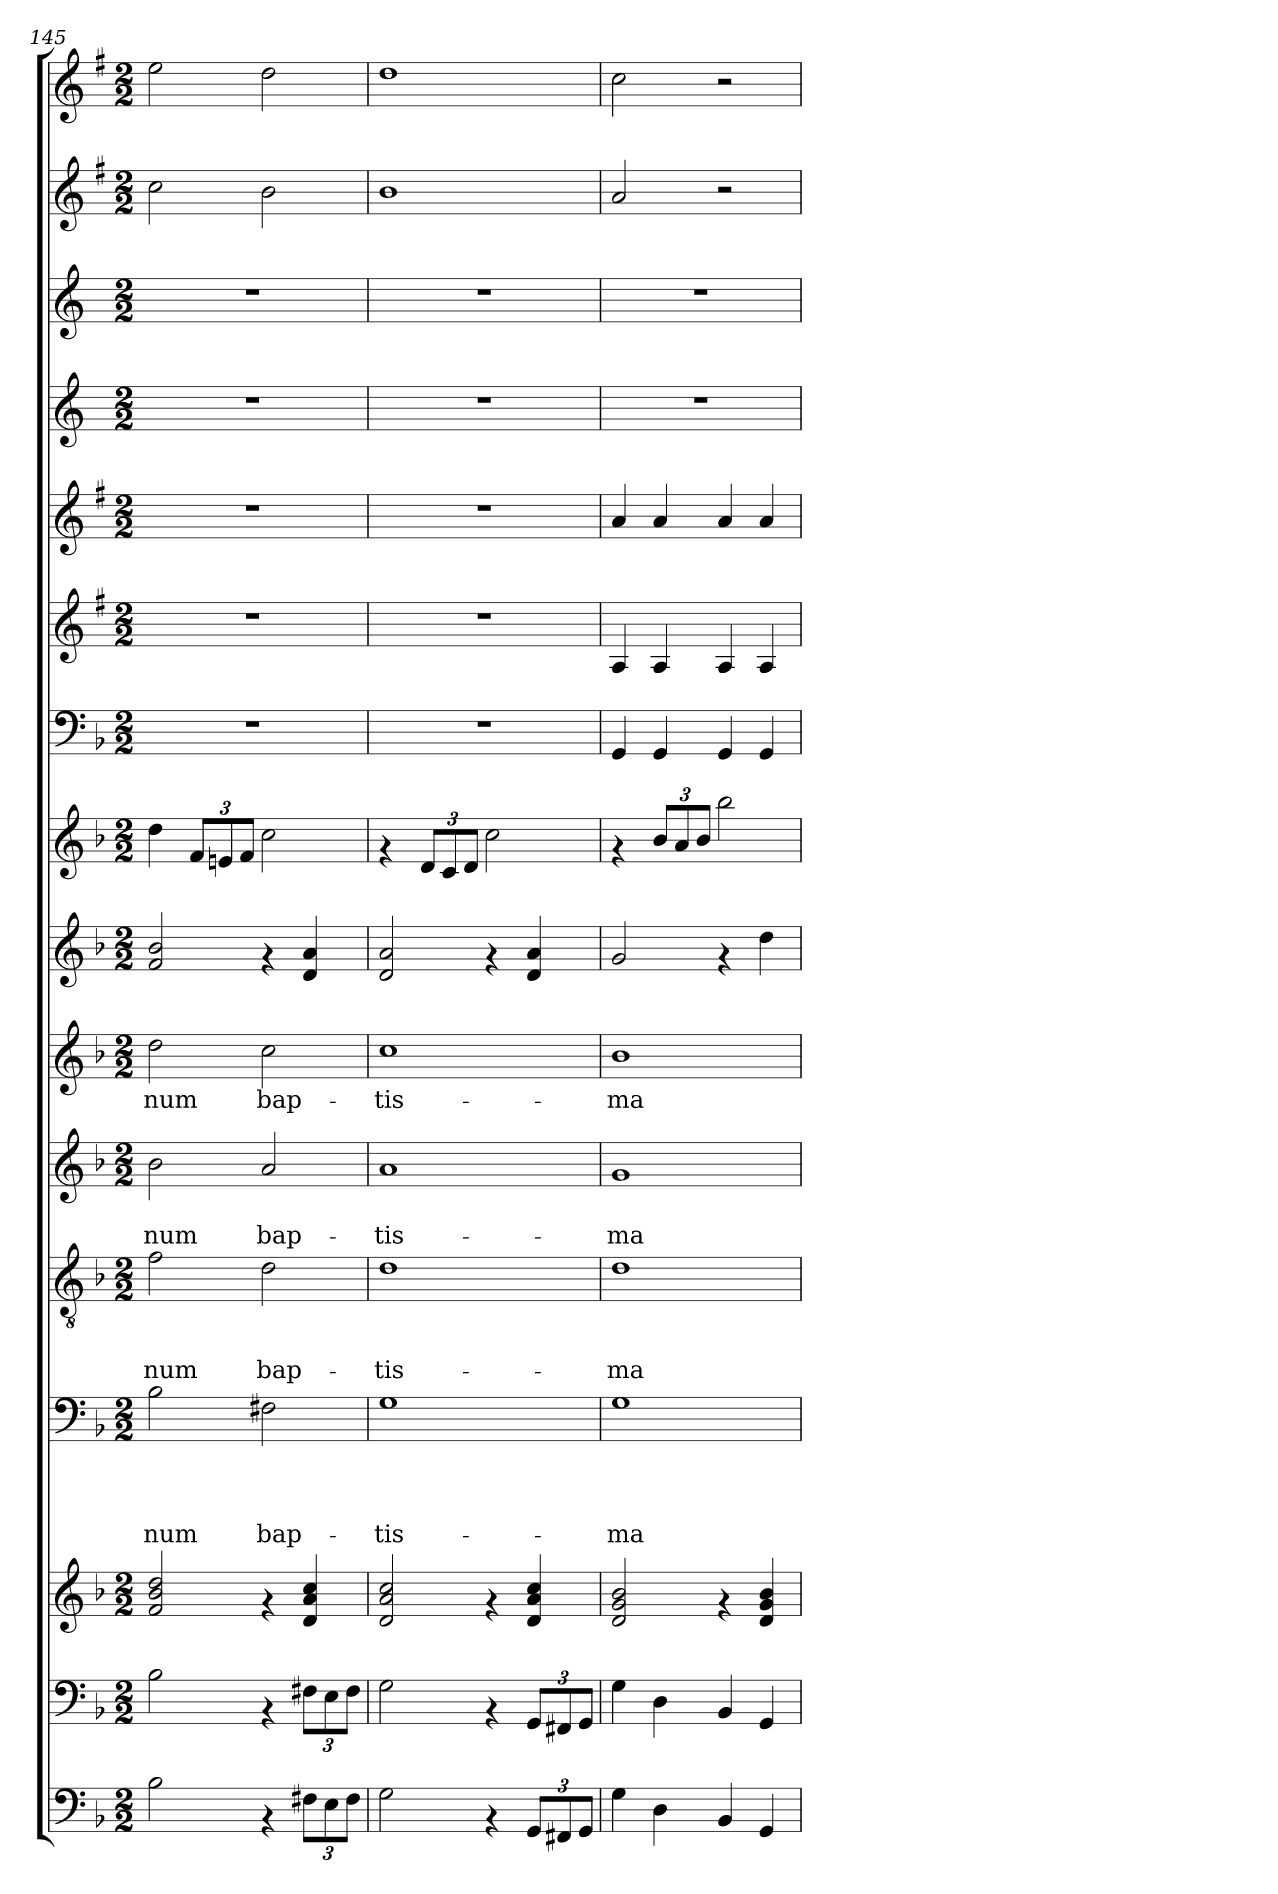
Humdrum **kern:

**kern	**kern	**kern	**kern	**text	**text	**text	**text	**kern	**text	**text	**text	**kern	**text	**text	**kern	**text	**kern	**kern	**kern	**kern	**kern	**kern	**kern	**kern	**kern
*part15	*part14	*part14	*part13	*part13	*part13	*part13	*part13	*part12	*part12	*part12	*part12	*part11	*part11	*part11	*part10	*part10	*part9	*part8	*part7	*part6	*part5	*part4	*part3	*part2	*part1
*staff16	*staff15	*staff14	*staff13	*staff13	*staff13	*staff13	*staff13	*staff12	*staff12	*staff12	*staff12	*staff11	*staff11	*staff11	*staff10	*staff10	*staff9	*staff8	*staff7	*staff6	*staff5	*staff4	*staff3	*staff2	*staff1
*clefF4	*clefF4	*clefG2	*clefF4	*	*	*	*	*clefGv2	*	*	*	*clefG2	*	*	*clefG2	*	*clefG2	*clefG2	*clefF4	*clefG2	*clefG2	*clefG2	*clefG2	*clefG2	*clefG2
*	*	*	*	*	*	*	*	*	*	*	*	*	*	*	*	*	*	*	*	*ITrd1c2	*ITrd1c2	*ITrd-3c-5	*ITrd-3c-5	*ITrd1c2	*ITrd1c2
*k[b-]	*k[b-]	*k[b-]	*k[b-]	*	*	*	*	*k[b-]	*	*	*	*k[b-]	*	*	*k[b-]	*	*k[b-]	*k[b-]	*k[b-]	*k[b-]	*k[b-]	*k[b-]	*k[b-]	*k[b-]	*k[b-]
*F:	*F:	*F:	*F:	*	*	*	*	*F:	*	*	*	*F:	*	*	*F:	*	*F:	*F:	*F:	*F:	*F:	*F:	*F:	*F:	*F:
*M2/2	*M2/2	*M2/2	*M2/2	*	*	*	*	*M2/2	*	*	*	*M2/2	*	*	*M2/2	*	*M2/2	*M2/2	*M2/2	*M2/2	*M2/2	*M2/2	*M2/2	*M2/2	*M2/2
=145	=145	=145	=145	=145	=145	=145	=145	=145	=145	=145	=145	=145	=145	=145	=145	=145	=145	=145	=145	=145	=145	=145	=145	=145	=145
!	!	!	!	!	!	!	!LO:LY:b	!	!	!	!LO:LY:b	!	!	!LO:LY:b	!	!LO:LY:b	!	!	!	!	!	!	!	!	!
2B-\	2B-\	2f/ 2b-/ 2dd/	2B-\	.	.	.	-num	2f\	.	.	-num	2b-\	.	-num	2dd\	-num	2f/ 2b-/	4dd\	1r	1r	1r	1r	1r	2b-\	2dd\
*	*	*	*	*	*	*	*	*	*	*	*	*	*	*	*	*	*	*Xbrackettup	*	*	*	*	*	*	*
.	.	.	.	.	.	.	.	.	.	.	.	.	.	.	.	.	.	12f/L	.	.	.	.	.	.	.
.	.	.	.	.	.	.	.	.	.	.	.	.	.	.	.	.	.	12en/	.	.	.	.	.	.	.
.	.	.	.	.	.	.	.	.	.	.	.	.	.	.	.	.	.	12f/J	.	.	.	.	.	.	.
!	!	!	!	!	!	!	!LO:LY:b	!	!	!	!LO:LY:b	!	!	!LO:LY:b	!	!LO:LY:b	!	!	!	!	!	!	!	!	!
4rAA	4rAA	4rf	2F#X\	.	.	.	bap-	2d\	.	.	bap-	2a/	.	bap-	2cc\	bap-	4rf	2cc\	.	.	.	.	.	2a\	2cc\
12F#X\L	12F#X\L	4d/ 4a/ 4cc/	.	.	.	.	.	.	.	.	.	.	.	.	.	.	4d/ 4a/	.	.	.	.	.	.	.	.
12E\	12E\	.	.	.	.	.	.	.	.	.	.	.	.	.	.	.	.	.	.	.	.	.	.	.	.
12F#\J	12F#\J	.	.	.	.	.	.	.	.	.	.	.	.	.	.	.	.	.	.	.	.	.	.	.	.
!!LO:PB:g=z
=146	=146	=146	=146	=146	=146	=146	=146	=146	=146	=146	=146	=146	=146	=146	=146	=146	=146	=146	=146	=146	=146	=146	=146	=146	=146
!	!	!	!	!	!	!	!LO:LY:b	!	!	!	!LO:LY:b	!	!	!LO:LY:b	!	!LO:LY:b	!	!	!	!	!	!	!	!	!
2G\	2G\	2d/ 2a/ 2cc/	1G	.	.	.	-tis-	1d	.	.	-tis-	1a	.	-tis-	1cc	-tis-	2d/ 2a/	4rf	1r	1r	1r	1r	1r	1a	1cc
.	.	.	.	.	.	.	.	.	.	.	.	.	.	.	.	.	.	12d/L	.	.	.	.	.	.	.
.	.	.	.	.	.	.	.	.	.	.	.	.	.	.	.	.	.	12c/	.	.	.	.	.	.	.
.	.	.	.	.	.	.	.	.	.	.	.	.	.	.	.	.	.	12d/J	.	.	.	.	.	.	.
4rAA	4rAA	4rf	.	.	.	.	.	.	.	.	.	.	.	.	.	.	4rf	2cc\	.	.	.	.	.	.	.
12GG/L	12GG/L	4d/ 4a/ 4cc/	.	.	.	.	.	.	.	.	.	.	.	.	.	.	4d/ 4a/	.	.	.	.	.	.	.	.
12FF#X/	12FF#X/	.	.	.	.	.	.	.	.	.	.	.	.	.	.	.	.	.	.	.	.	.	.	.	.
12GG/J	12GG/J	.	.	.	.	.	.	.	.	.	.	.	.	.	.	.	.	.	.	.	.	.	.	.	.
=147	=147	=147	=147	=147	=147	=147	=147	=147	=147	=147	=147	=147	=147	=147	=147	=147	=147	=147	=147	=147	=147	=147	=147	=147	=147
!	!	!	!	!	!	!	!LO:LY:b	!	!	!	!LO:LY:b	!	!	!LO:LY:b	!	!LO:LY:b	!	!	!	!	!	!	!	!	!
4G\	4G\	2d/ 2g/ 2b-/	1G	.	.	.	-ma	1d	.	.	-ma	1g	.	-ma	1b-	-ma	2g/	4rf	4GG/	4G/	4g/	1r	1r	2g/	2b-\
4D\	4D\	.	.	.	.	.	.	.	.	.	.	.	.	.	.	.	.	12b-/L	4GG/	4G/	4g/	.	.	.	.
.	.	.	.	.	.	.	.	.	.	.	.	.	.	.	.	.	.	12a/	.	.	.	.	.	.	.
.	.	.	.	.	.	.	.	.	.	.	.	.	.	.	.	.	.	12b-/J	.	.	.	.	.	.	.
4BB-/	4BB-/	4rf	.	.	.	.	.	.	.	.	.	.	.	.	.	.	4rf	2bb-\	4GG/	4G/	4g/	.	.	2r	2r
4GG/	4GG/	4d/ 4g/ 4b-/	.	.	.	.	.	.	.	.	.	.	.	.	.	.	4dd\	.	4GG/	4G/	4g/	.	.	.	.
=	=	=	=	=	=	=	=	=	=	=	=	=	=	=	=	=	=	=	=	=	=	=	=	=	=
*-	*-	*-	*-	*-	*-	*-	*-	*-	*-	*-	*-	*-	*-	*-	*-	*-	*-	*-	*-	*-	*-	*-	*-	*-	*-
